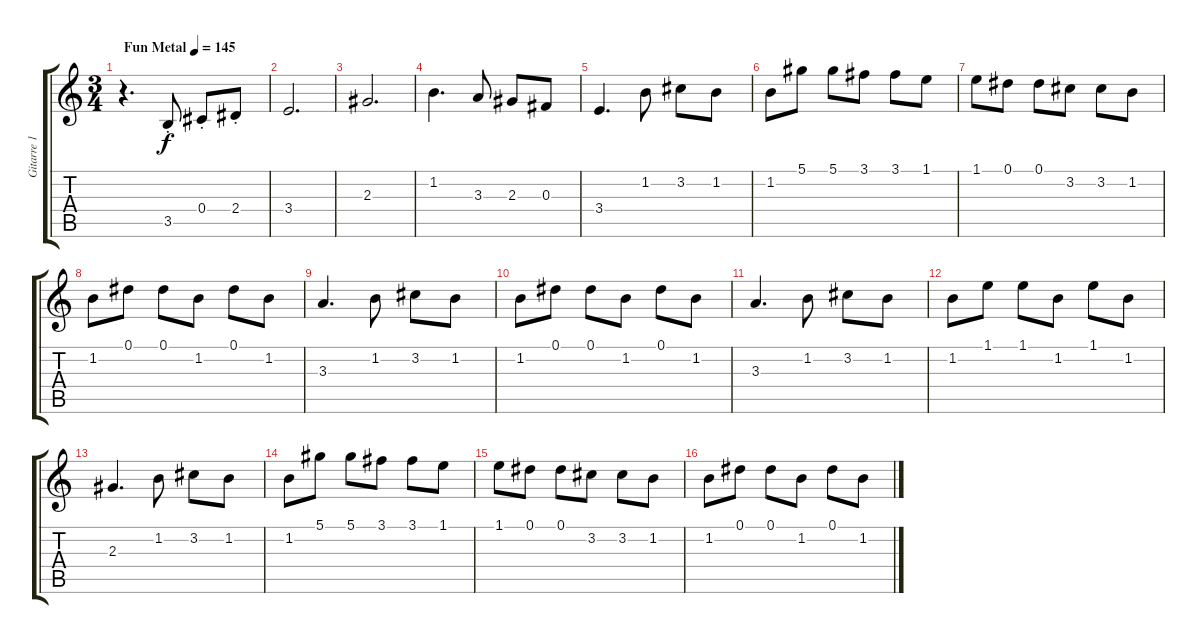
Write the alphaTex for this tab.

\track ("Gitarre 1" "Gitarre 1") {instrument overdrivenguitar}
\staff {score tabs}
\tuning (Eb4 Bb3 Gb3 Db3 Ab2 Eb2) {hide}
\ts (3 4)
\tempo (145 "Fun Metal")
\clef g2
\ks c
r.4{d dy f instrument overdrivenguitar} 3.5{st}.8 0.4{st}.8 2.4{st}.8 |
3.4.2{d} |
2.3.2{d} |
1.2.4{d} 3.3.8 2.3.8 0.3.8 |
3.4.4{d} 1.2.8 3.2.8 1.2.8 |
1.2.8 5.1.8 5.1.8 3.1.8 3.1.8 1.1.8 |
1.1.8 0.1.8 0.1.8 3.2.8 3.2.8 1.2.8 |
1.2.8 0.1.8 0.1.8 1.2.8 0.1.8 1.2.8 |
3.3.4{d} 1.2.8 3.2.8 1.2.8 |
1.2.8 0.1.8 0.1.8 1.2.8 0.1.8 1.2.8 |
3.3.4{d} 1.2.8 3.2.8 1.2.8 |
1.2.8 1.1.8 1.1.8 1.2.8 1.1.8 1.2.8 |
2.3.4{d} 1.2.8 3.2.8 1.2.8 |
1.2.8 5.1.8 5.1.8 3.1.8 3.1.8 1.1.8 |
1.1.8 0.1.8 0.1.8 3.2.8 3.2.8 1.2.8 |
1.2.8 0.1.8 0.1.8 1.2.8 0.1.8 1.2.8
